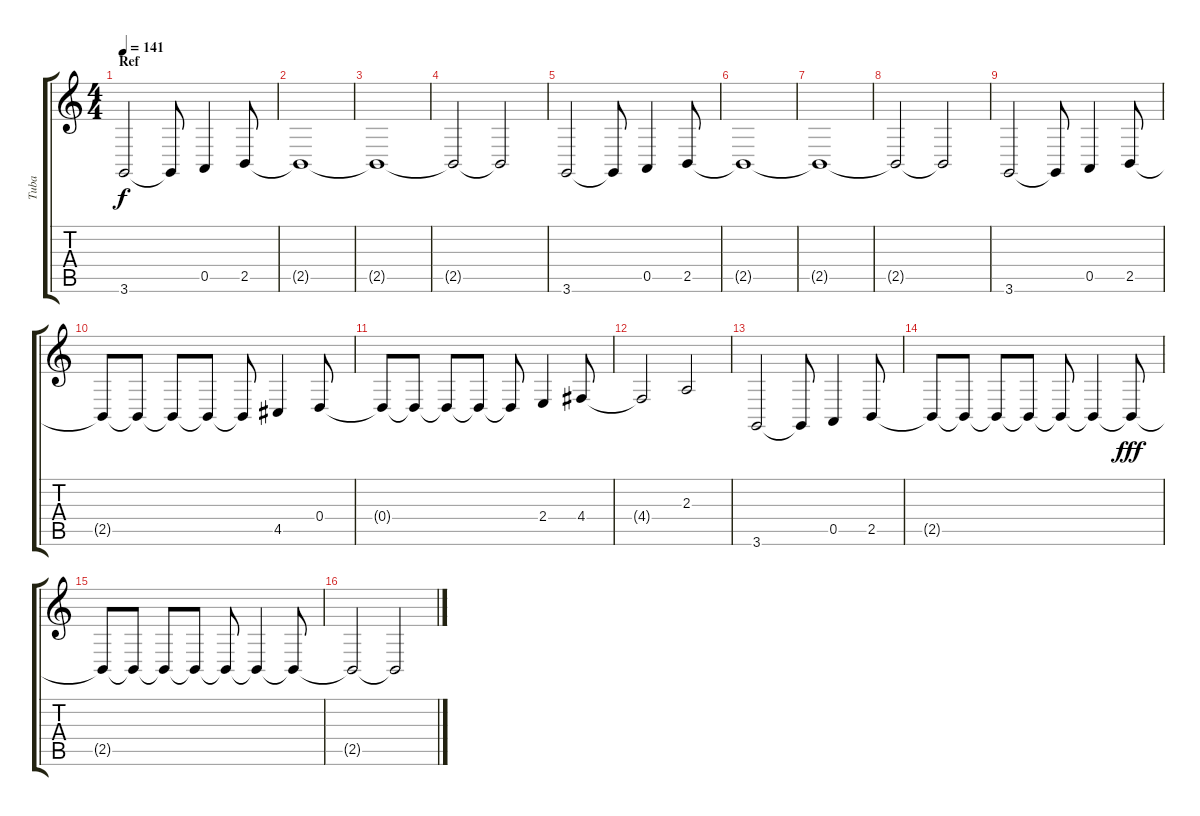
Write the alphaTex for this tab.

\track ("Tuba" "Tuba") {instrument frenchhorn}
\staff {score tabs}
\tuning (E4 B3 G3 D3 A2 E2) {hide}
\ts (4 4)
\section ("" "Ref")
\tempo 141
\clef g2
\ks c
3.6.2{dy f} 3.6{t}.8 0.5.4 2.5.8 |
2.5{t}.1 |
2.5{t}.1 |
2.5{t}.2 2.5{t}.2 |
3.6.2 3.6{t}.8 0.5.4 2.5.8 |
2.5{t}.1 |
2.5{t}.1 |
2.5{t}.2 2.5{t}.2 |
3.6.2 3.6{t}.8 0.5.4 2.5.8 |
2.5{t}.8 2.5{t}.8 2.5{t}.8 2.5{t}.8 2.5{t}.8 4.5.4 0.4.8 |
0.4{t}.8 0.4{t}.8 0.4{t}.8 0.4{t}.8 0.4{t}.8 2.4.4 4.4.8 |
4.4{t}.2 2.3.2 |
3.6.2 3.6{t}.8 0.5.4 2.5.8 |
2.5{t}.8 2.5{t}.8 2.5{t}.8 2.5{t}.8 2.5{t}.8 2.5{t}.4 2.5{t}.8{dy fff} |
2.5{t}.8 2.5{t}.8 2.5{t}.8 2.5{t}.8 2.5{t}.8 2.5{t}.4 2.5{t}.8 |
2.5{t}.2 2.5{t}.2
